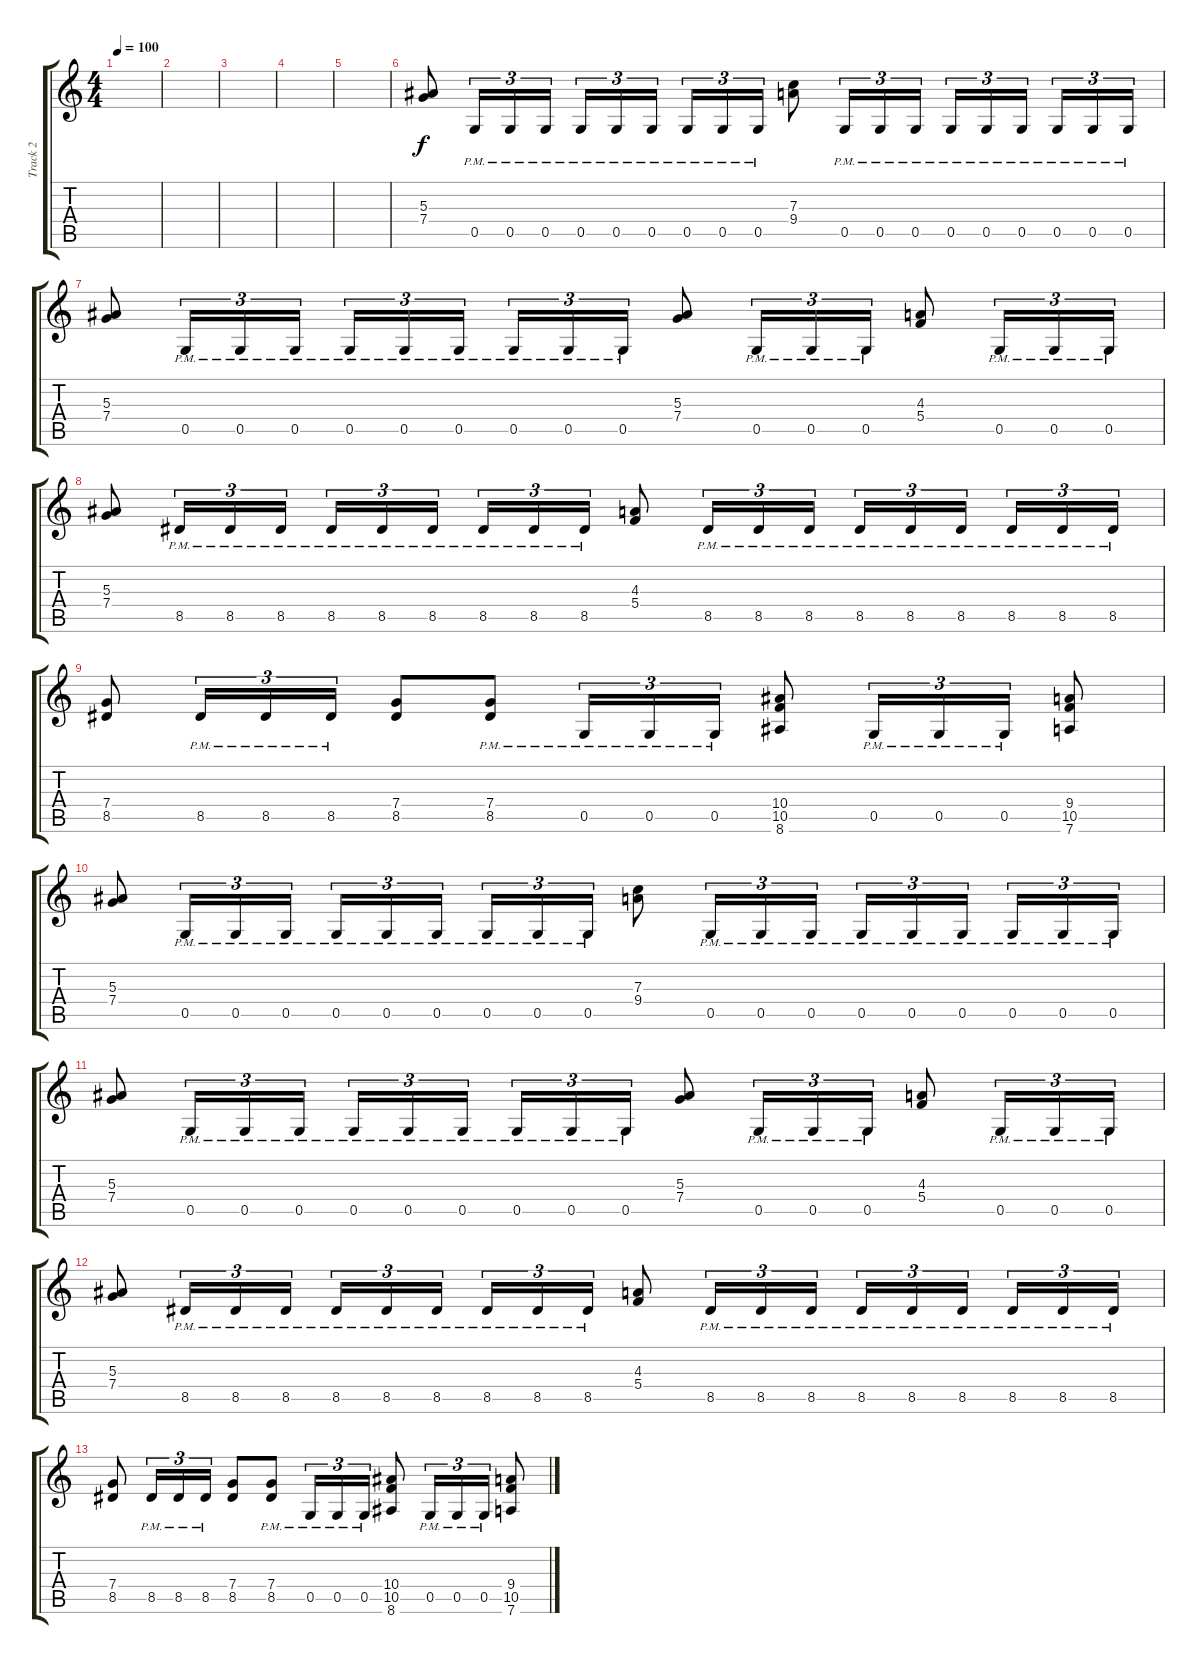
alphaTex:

\track ("Track 2" "Track 2") {instrument distortionguitar}
\staff {score tabs}
\tuning (D4 A3 F3 C3 G2 D2) {hide}
\ts (4 4)
\tempo 100
\clef g2
\ks c
|
|
|
|
|
(5.3 7.4).8 0.5{pm}.16{tu (3 2)} 0.5{pm}.16{tu (3 2)} 0.5{pm}.16{tu (3 2)} 0.5{pm}.16{tu (3 2)} 0.5{pm}.16{tu (3 2)} 0.5{pm}.16{tu (3 2) beam splitsecondary} 0.5{pm}.16{tu (3 2)} 0.5{pm}.16{tu (3 2)} 0.5{pm}.16{tu (3 2)} (7.3 9.4).8 0.5{pm}.16{tu (3 2)} 0.5{pm}.16{tu (3 2)} 0.5{pm}.16{tu (3 2)} 0.5{pm}.16{tu (3 2)} 0.5{pm}.16{tu (3 2)} 0.5{pm}.16{tu (3 2) beam splitsecondary} 0.5{pm}.16{tu (3 2)} 0.5{pm}.16{tu (3 2)} 0.5{pm}.16{tu (3 2)} |
(5.3 7.4).8 0.5{pm}.16{tu (3 2)} 0.5{pm}.16{tu (3 2)} 0.5{pm}.16{tu (3 2)} 0.5{pm}.16{tu (3 2)} 0.5{pm}.16{tu (3 2)} 0.5{pm}.16{tu (3 2) beam splitsecondary} 0.5{pm}.16{tu (3 2)} 0.5{pm}.16{tu (3 2)} 0.5{pm}.16{tu (3 2)} (5.3 7.4).8 0.5{pm}.16{tu (3 2)} 0.5{pm}.16{tu (3 2)} 0.5{pm}.16{tu (3 2)} (4.3 5.4).8 0.5{pm}.16{tu (3 2)} 0.5{pm}.16{tu (3 2)} 0.5{pm}.16{tu (3 2)} |
(5.3 7.4).8 8.5{pm}.16{tu (3 2)} 8.5{pm}.16{tu (3 2)} 8.5{pm}.16{tu (3 2)} 8.5{pm}.16{tu (3 2)} 8.5{pm}.16{tu (3 2)} 8.5{pm}.16{tu (3 2) beam splitsecondary} 8.5{pm}.16{tu (3 2)} 8.5{pm}.16{tu (3 2)} 8.5{pm}.16{tu (3 2)} (4.3 5.4).8 8.5{pm}.16{tu (3 2)} 8.5{pm}.16{tu (3 2)} 8.5{pm}.16{tu (3 2)} 8.5{pm}.16{tu (3 2)} 8.5{pm}.16{tu (3 2)} 8.5{pm}.16{tu (3 2) beam splitsecondary} 8.5{pm}.16{tu (3 2)} 8.5{pm}.16{tu (3 2)} 8.5{pm}.16{tu (3 2)} |
(7.4 8.5).8 8.5{pm}.16{tu (3 2)} 8.5{pm}.16{tu (3 2)} 8.5{pm}.16{tu (3 2)} (7.4 8.5).8 (7.4 8.5{pm}).8 0.5{pm}.16{tu (3 2)} 0.5{pm}.16{tu (3 2)} 0.5{pm}.16{tu (3 2)} (10.4 10.5 8.6).8 0.5{pm}.16{tu (3 2)} 0.5{pm}.16{tu (3 2)} 0.5{pm}.16{tu (3 2)} (9.4 10.5 7.6).8 |
(5.3 7.4).8 0.5{pm}.16{tu (3 2)} 0.5{pm}.16{tu (3 2)} 0.5{pm}.16{tu (3 2)} 0.5{pm}.16{tu (3 2)} 0.5{pm}.16{tu (3 2)} 0.5{pm}.16{tu (3 2) beam splitsecondary} 0.5{pm}.16{tu (3 2)} 0.5{pm}.16{tu (3 2)} 0.5{pm}.16{tu (3 2)} (7.3 9.4).8 0.5{pm}.16{tu (3 2)} 0.5{pm}.16{tu (3 2)} 0.5{pm}.16{tu (3 2)} 0.5{pm}.16{tu (3 2)} 0.5{pm}.16{tu (3 2)} 0.5{pm}.16{tu (3 2) beam splitsecondary} 0.5{pm}.16{tu (3 2)} 0.5{pm}.16{tu (3 2)} 0.5{pm}.16{tu (3 2)} |
(5.3 7.4).8 0.5{pm}.16{tu (3 2)} 0.5{pm}.16{tu (3 2)} 0.5{pm}.16{tu (3 2)} 0.5{pm}.16{tu (3 2)} 0.5{pm}.16{tu (3 2)} 0.5{pm}.16{tu (3 2) beam splitsecondary} 0.5{pm}.16{tu (3 2)} 0.5{pm}.16{tu (3 2)} 0.5{pm}.16{tu (3 2)} (5.3 7.4).8 0.5{pm}.16{tu (3 2)} 0.5{pm}.16{tu (3 2)} 0.5{pm}.16{tu (3 2)} (4.3 5.4).8 0.5{pm}.16{tu (3 2)} 0.5{pm}.16{tu (3 2)} 0.5{pm}.16{tu (3 2)} |
(5.3 7.4).8 8.5{pm}.16{tu (3 2)} 8.5{pm}.16{tu (3 2)} 8.5{pm}.16{tu (3 2)} 8.5{pm}.16{tu (3 2)} 8.5{pm}.16{tu (3 2)} 8.5{pm}.16{tu (3 2) beam splitsecondary} 8.5{pm}.16{tu (3 2)} 8.5{pm}.16{tu (3 2)} 8.5{pm}.16{tu (3 2)} (4.3 5.4).8 8.5{pm}.16{tu (3 2)} 8.5{pm}.16{tu (3 2)} 8.5{pm}.16{tu (3 2)} 8.5{pm}.16{tu (3 2)} 8.5{pm}.16{tu (3 2)} 8.5{pm}.16{tu (3 2) beam splitsecondary} 8.5{pm}.16{tu (3 2)} 8.5{pm}.16{tu (3 2)} 8.5{pm}.16{tu (3 2)} |
(7.4 8.5).8 8.5{pm}.16{tu (3 2)} 8.5{pm}.16{tu (3 2)} 8.5{pm}.16{tu (3 2)} (7.4 8.5).8 (7.4 8.5{pm}).8 0.5{pm}.16{tu (3 2)} 0.5{pm}.16{tu (3 2)} 0.5{pm}.16{tu (3 2)} (10.4 10.5 8.6).8 0.5{pm}.16{tu (3 2)} 0.5{pm}.16{tu (3 2)} 0.5{pm}.16{tu (3 2)} (9.4 10.5 7.6).8
